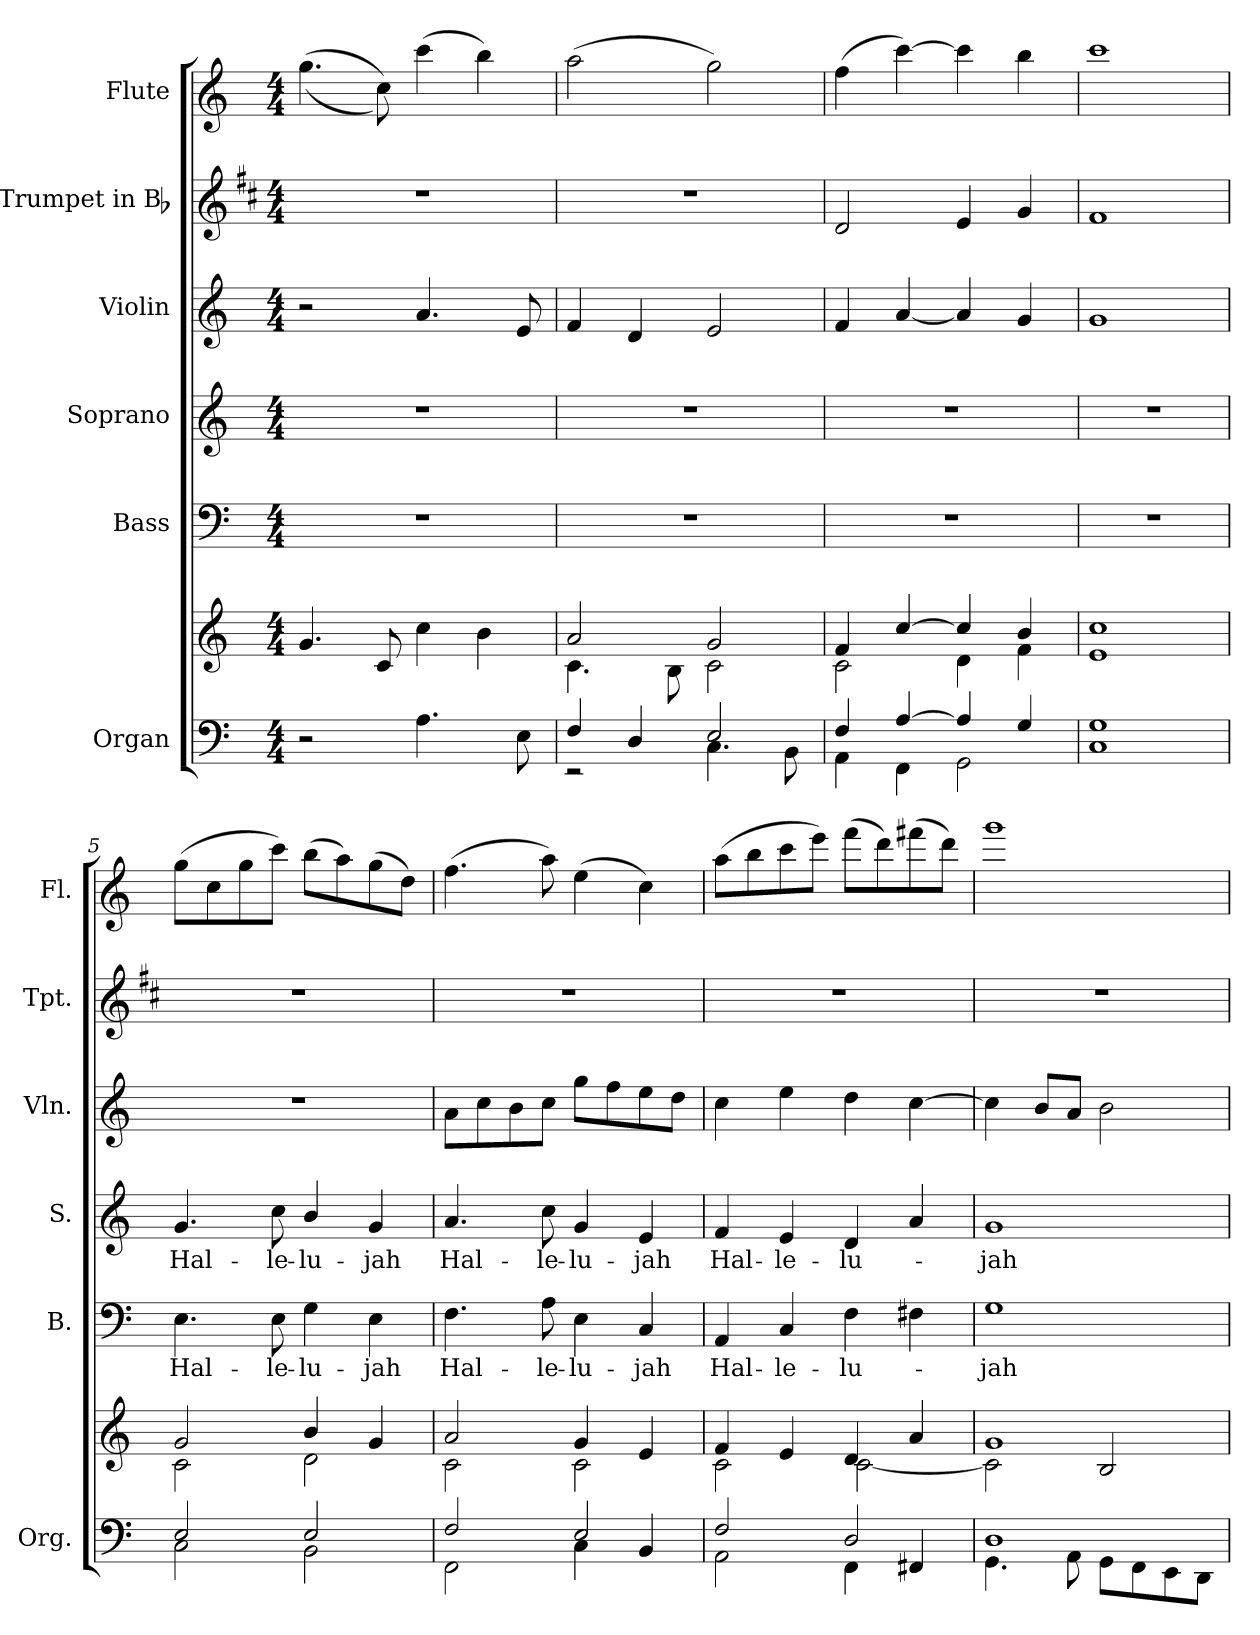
**kern	**kern	**kern	**text	**kern	**text	**kern	**kern	**kern
*part6	*part6	*part5	*part5	*part4	*part4	*part3	*part2	*part1
*staff7	*staff6	*staff5	*staff5	*staff4	*staff4	*staff3	*staff2	*staff1
*I"Organ	*	*I"Bass	*	*I"Soprano	*	*I"Violin	*I"Trumpet in Bb	*I"Flute
*I'Org.	*	*I'B.	*	*I'S.	*	*I'Vln.	*I'Tpt.	*I'Fl.
*clefF4	*clefG2	*clefF4	*	*clefG2	*	*clefG2	*clefG2	*clefG2
*	*	*	*	*	*	*	*ITrd1c2	*
*k[]	*k[]	*k[]	*	*k[]	*	*k[]	*k[]	*k[]
*M4/4	*M4/4	*M4/4	*	*M4/4	*	*M4/4	*M4/4	*M4/4
=1	=1	=1	=1	=1	=1	=1	=1	=1
2r	4.g/	1r	.	1r	.	2r	1r	(>(>4.gg\
.	8c/	.	.	.	.	.	.	8cc\))
4.A\	4cc\	.	.	.	.	4.a/	.	(>4ccc\
.	4b\	.	.	.	.	.	.	4bb\)
8E\	.	.	.	.	.	8e/	.	.
=2	=2	=2	=2	=2	=2	=2	=2	=2
*^	*^	*	*	*	*	*	*	*
4F/	2r	2a/	4.c\	1r	.	1r	.	4f/	1r	(>2aa\
4D/	.	.	.	.	.	.	.	4d/	.	.
.	.	.	8B\	.	.	.	.	.	.	.
2E/	4.C\	2g/	2c\	.	.	.	.	2e/	.	2gg\)
.	8BB\	.	.	.	.	.	.	.	.	.
=3	=3	=3	=3	=3	=3	=3	=3	=3	=3	=3
4F/	4AA\	4f/	2c\	1r	.	1r	.	4f/	2c/	(>4ff\
[>4A/	4FF\	[>4cc/	.	.	.	.	.	[<4a/	.	[>4ccc\)
4A/]	2GG\	4cc/]	4d\	.	.	.	.	4a/]	4d/	4ccc\]
4G/	.	4b/	4f\	.	.	.	.	4g/	4f/	4bb\
=4	=4	=4	=4	=4	=4	=4	=4	=4	=4	=4
1G	1C	1cc	1e	1r	.	1r	.	1g	1e	1ccc
=5	=5	=5	=5	=5	=5	=5	=5	=5	=5	=5
2E/	2C\	2g/	2c\	4.E\	Hal-	4.g/	Hal-	1r	1r	(>8gg\L
.	.	.	.	.	.	.	.	.	.	8cc\
.	.	.	.	.	.	.	.	.	.	8gg\
.	.	.	.	8E\	-le-	8cc\	-le-	.	.	8ccc\J)
2E/	2BB\	4b/	2d\	4G\	-lu-	4b/	-lu-	.	.	(>8bb\L
.	.	.	.	.	.	.	.	.	.	8aa\)
.	.	4g/	.	4E\	-jah	4g/	-jah	.	.	(>8gg\
.	.	.	.	.	.	.	.	.	.	8dd\J)
!!LO:LB:g=z
=6	=6	=6	=6	=6	=6	=6	=6	=6	=6	=6
2F/	2FF\	2a/	2c\	4.F\	Hal-	4.a/	Hal-	8a\L	1r	(>4.ff\
.	.	.	.	.	.	.	.	8cc\	.	.
.	.	.	.	.	.	.	.	8b\	.	.
.	.	.	.	8A\	-le-	8cc\	-le-	8cc\J	.	8aa\)
2E/	4C\	4g/	2c\	4E\	-lu-	4g/	-lu-	8gg\L	.	(>4ee\
.	.	.	.	.	.	.	.	8ff\	.	.
.	4BB/	4e/	.	4C/	-jah	4e/	-jah	8ee\	.	4cc\)
.	.	.	.	.	.	.	.	8dd\J	.	.
=7	=7	=7	=7	=7	=7	=7	=7	=7	=7	=7
2F/	2AA\	4f/	2c\	4AA/	Hal-	4f/	Hal-	4cc\	1r	(>8aa\L
.	.	.	.	.	.	.	.	.	.	8bb\
.	.	4e/	.	4C/	-le-	4e/	-le-	4ee\	.	8ccc\
.	.	.	.	.	.	.	.	.	.	8eee\J)
2D/	4FF\	4d/	[<2c\	4F\	-lu-	4d/	-lu-	4dd\	.	(>8fff\L
.	.	.	.	.	.	.	.	.	.	8ddd\)
.	4FF#X/	4a/	.	4F#X\	.	4a/	.	[>4cc\	.	(>8fff#X\
.	.	.	.	.	.	.	.	.	.	8ddd\J)
=8	=8	=8	=8	=8	=8	=8	=8	=8	=8	=8
1D	4.GG\	1g	2c\]	1G	-jah	1g	-jah	4cc\]	1r	1ggg
.	.	.	.	.	.	.	.	8b/L	.	.
.	8AA\	.	.	.	.	.	.	8a/J	.	.
.	8GG\L	.	2B/	.	.	.	.	2b\	.	.
.	8FF\	.	.	.	.	.	.	.	.	.
.	8EE\	.	.	.	.	.	.	.	.	.
.	8DD\J	.	.	.	.	.	.	.	.	.
*v	*v	*	*	*	*	*	*	*	*	*
*	*v	*v	*	*	*	*	*	*	*
=	=	=	=	=	=	=	=	=
*-	*-	*-	*-	*-	*-	*-	*-	*-
